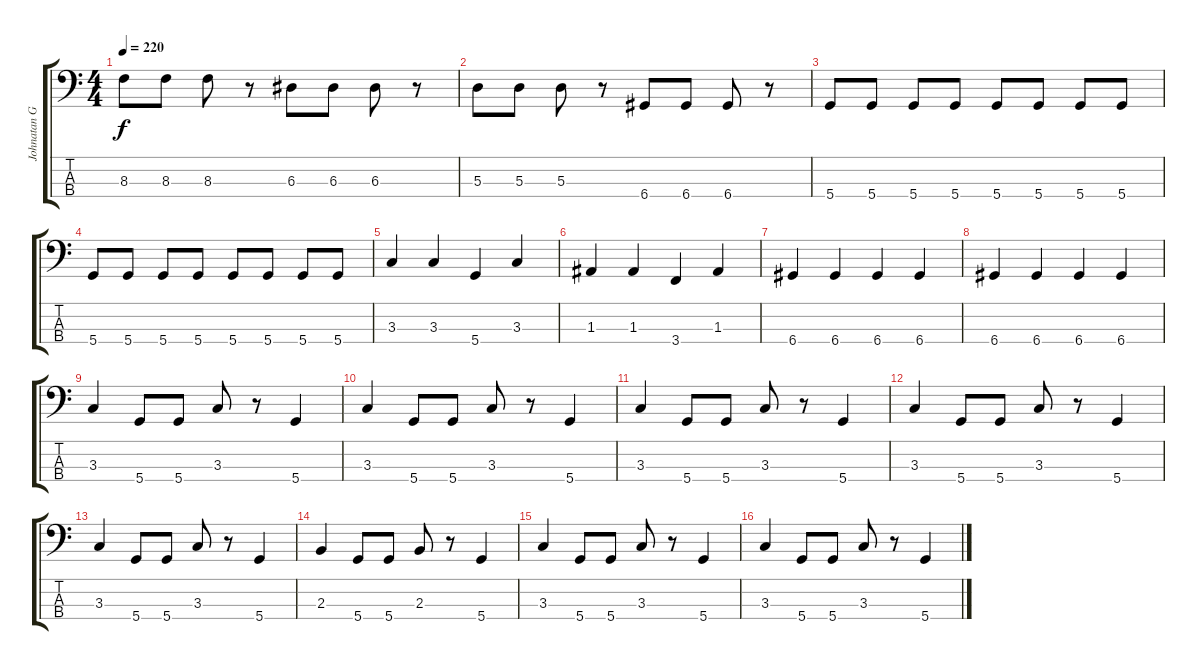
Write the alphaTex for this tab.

\track ("Johnatan Gallant" "Johnatan G") {instrument electricbassfinger}
\staff {score tabs}
\tuning (G2 D2 A1 D1) {hide}
\ts (4 4)
\tempo 220
\clef f4
\ks c
8.3.8{dy f} 8.3.8 8.3.8 r.8 6.3.8 6.3.8 6.3.8 r.8 |
5.3.8 5.3.8 5.3.8 r.8 6.4.8 6.4.8 6.4.8 r.8 |
5.4.8 5.4.8 5.4.8 5.4.8 5.4.8 5.4.8 5.4.8 5.4.8 |
5.4.8 5.4.8 5.4.8 5.4.8 5.4.8 5.4.8 5.4.8 5.4.8 |
3.3.4 3.3.4 5.4.4 3.3.4 |
1.3.4 1.3.4 3.4.4 1.3.4 |
6.4.4 6.4.4 6.4.4 6.4.4 |
6.4.4 6.4.4 6.4.4 6.4.4 |
3.3.4 5.4.8 5.4.8 3.3.8 r.8 5.4.4 |
3.3.4 5.4.8 5.4.8 3.3.8 r.8 5.4.4 |
3.3.4 5.4.8 5.4.8 3.3.8 r.8 5.4.4 |
3.3.4 5.4.8 5.4.8 3.3.8 r.8 5.4.4 |
3.3.4 5.4.8 5.4.8 3.3.8 r.8 5.4.4 |
2.3.4 5.4.8 5.4.8 2.3.8 r.8 5.4.4 |
3.3.4 5.4.8 5.4.8 3.3.8 r.8 5.4.4 |
3.3.4 5.4.8 5.4.8 3.3.8 r.8 5.4.4
